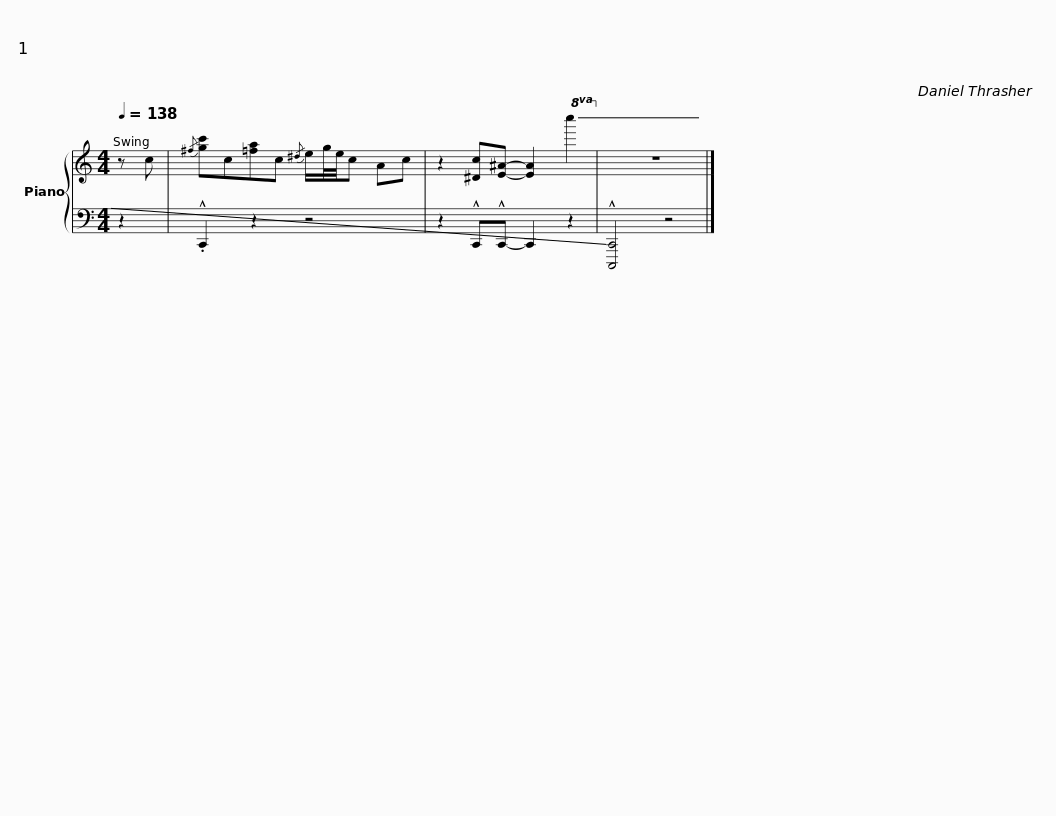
X:1
%%score { 1 | 2 }
L:1/8
Q:1/4=138
M:4/4
I:linebreak $
K:C
V:1 treble
V:2 bass
V:1
 z c |{/^f} [gc']c[=fa]c{/^d} e/g/4e/4c Ac | z2 [^Dc][E^A]- [EA]2!8va(! !-(!c''2!8va)! | z8 |] %4
V:2
 z2 | .!^!C,,2 z2 z4 | z2 !^!C,,!^!C,,- C,,2 z2 | !^!!-)![C,,,C,,]4 z4 |] %4
